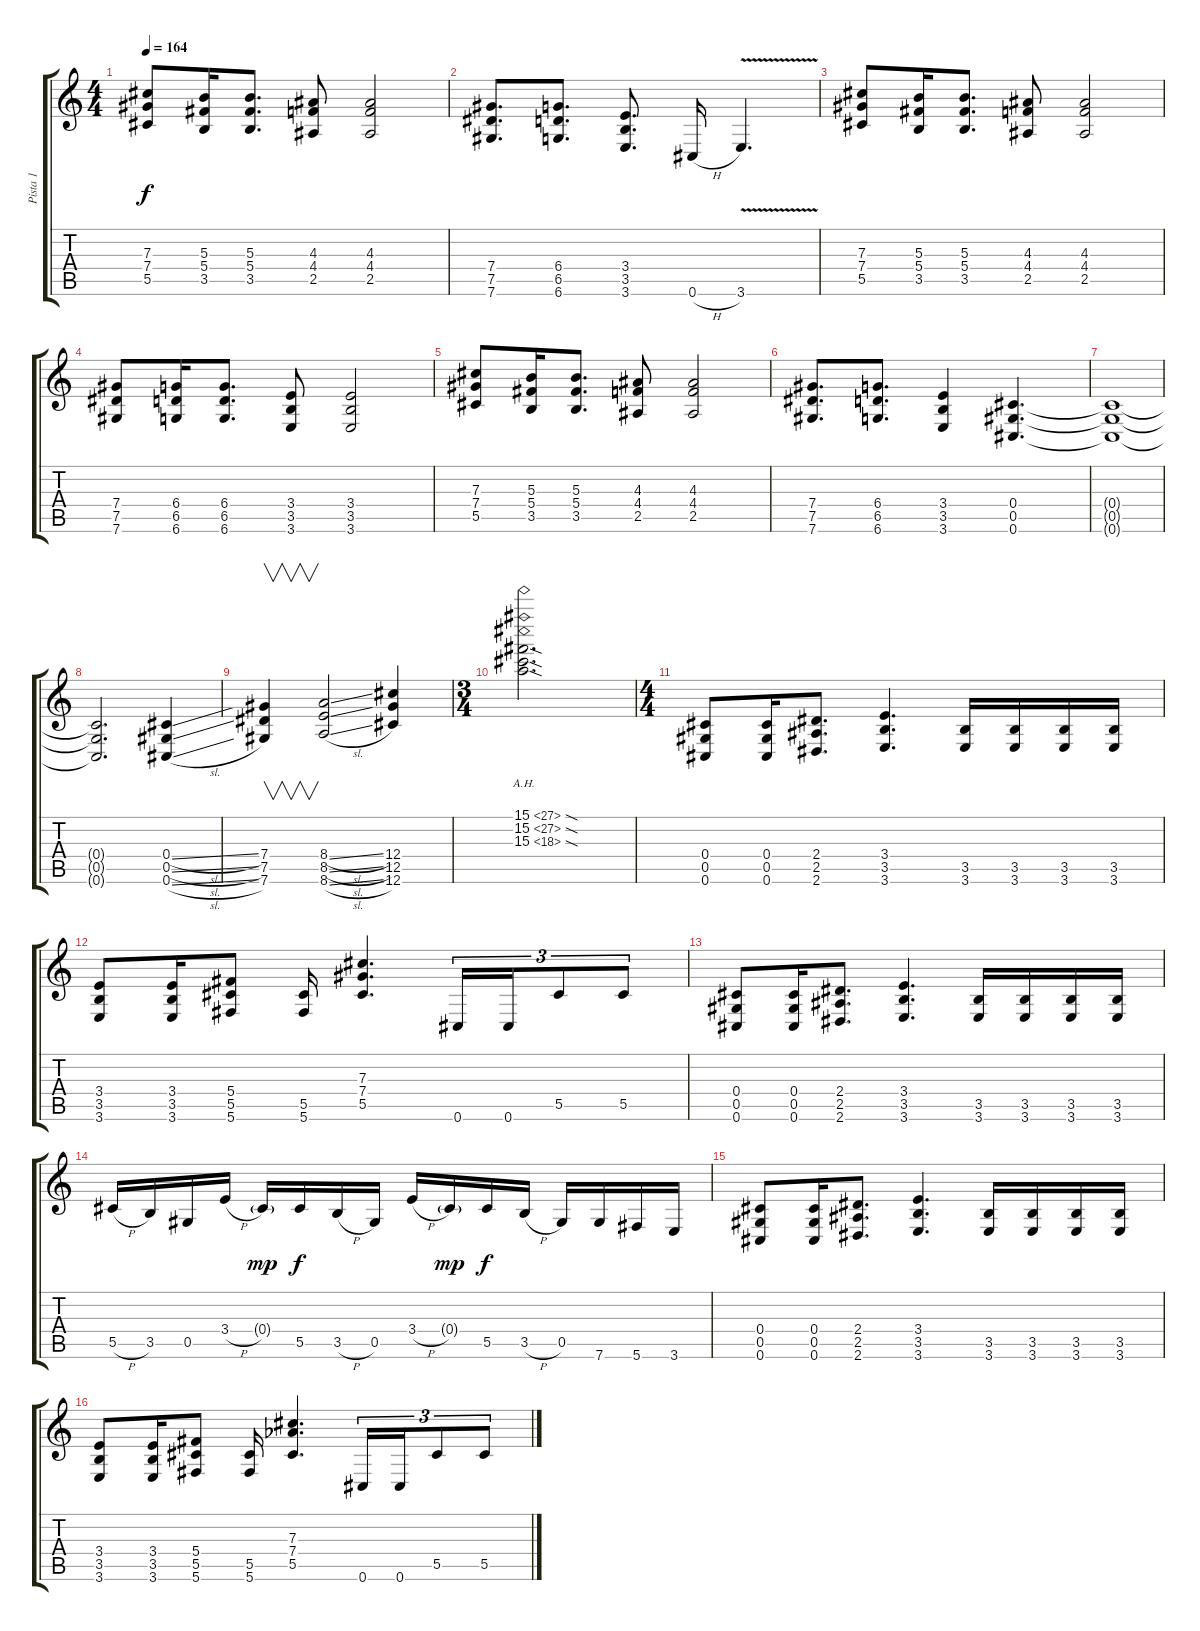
\track ("Pista 1" "Pista 1") {instrument distortionguitar}
\staff {score tabs}
\tuning (Eb4 Bb3 Gb3 Db3 Ab2 Db2) {hide}
\ts (4 4)
\tempo 164
\clef g2
\ks c
(7.3 7.4 5.5).8{dy f} (5.3 5.4 3.5).16 (5.3 5.4 3.5).8{d} (4.3 4.4 2.5).8 (4.3 4.4 2.5).2 |
(7.4 7.5 7.6).8{d} (6.4 6.5 6.6).8{d} (3.4 3.5 3.6).8{d} 0.6{h}.16 3.6{v}.4{d} |
(7.3 7.4 5.5).8 (5.3 5.4 3.5).16 (5.3 5.4 3.5).8{d} (4.3 4.4 2.5).8 (4.3 4.4 2.5).2 |
(7.4 7.5 7.6).8 (6.4 6.5 6.6).16 (6.4 6.5 6.6).8{d} (3.4 3.5 3.6).8 (3.4 3.5 3.6).2 |
(7.3 7.4 5.5).8 (5.3 5.4 3.5).16 (5.3 5.4 3.5).8{d} (4.3 4.4 2.5).8 (4.3 4.4 2.5).2 |
(7.4 7.5 7.6).8{d} (6.4 6.5 6.6).8{d} (3.4 3.5 3.6).4 (0.4 0.5 0.6).4{d} |
(0.4{t} 0.5{t} 0.6{t}).1 |
(0.4{t} 0.5{t} 0.6{t}).2{d} (0.4{sl} 0.5{sl} 0.6{sl}).4 |
(7.4 7.5 7.6).4{v} (8.4{sl} 8.5{sl} 8.6{sl}).2 (12.4 12.5 12.6).4 |
\ts (3 4)
(15.1{ah 12 sod} 15.2{ah 12 sod} 15.3{ah 3 sod}).2{d} |
\ts (4 4)
(0.4 0.5 0.6).8 (0.4 0.5 0.6).16 (2.4 2.5 2.6).8{d} (3.4 3.5 3.6).4{d} (3.5 3.6).16 (3.5 3.6).16 (3.5 3.6).16 (3.5 3.6).16 |
(3.4 3.5 3.6).8 (3.4 3.5 3.6).16 (5.4 5.5 5.6).8 (5.5 5.6).16 (7.3 7.4 5.5).4{d} 0.6.16{tu (3 2)} 0.6.16{tu (3 2)} 5.5.8{tu (3 2)} 5.5.8{tu (3 2)} |
(0.4 0.5 0.6).8 (0.4 0.5 0.6).16 (2.4 2.5 2.6).8{d} (3.4 3.5 3.6).4{d} (3.5 3.6).16 (3.5 3.6).16 (3.5 3.6).16 (3.5 3.6).16 |
5.5{h}.16 3.5.16 0.5.16 3.4{h}.16 0.4{g}.16{dy mp} 5.5.16{dy f} 3.5{h}.16 0.5.16 3.4{h}.16 0.4{g}.16{dy mp} 5.5.16{dy f} 3.5{h}.16 0.5.16 7.6.16 5.6.16 3.6.16 |
(0.4 0.5 0.6).8 (0.4 0.5 0.6).16 (2.4 2.5 2.6).8{d} (3.4 3.5 3.6).4{d} (3.5 3.6).16 (3.5 3.6).16 (3.5 3.6).16 (3.5 3.6).16 |
(3.4 3.5 3.6).8 (3.4 3.5 3.6).16 (5.4 5.5 5.6).8 (5.5 5.6).16 (7.3 7.4{acc b} 5.5).4{d} 0.6.16{tu (3 2)} 0.6.16{tu (3 2)} 5.5.8{tu (3 2)} 5.5.8{tu (3 2)}
